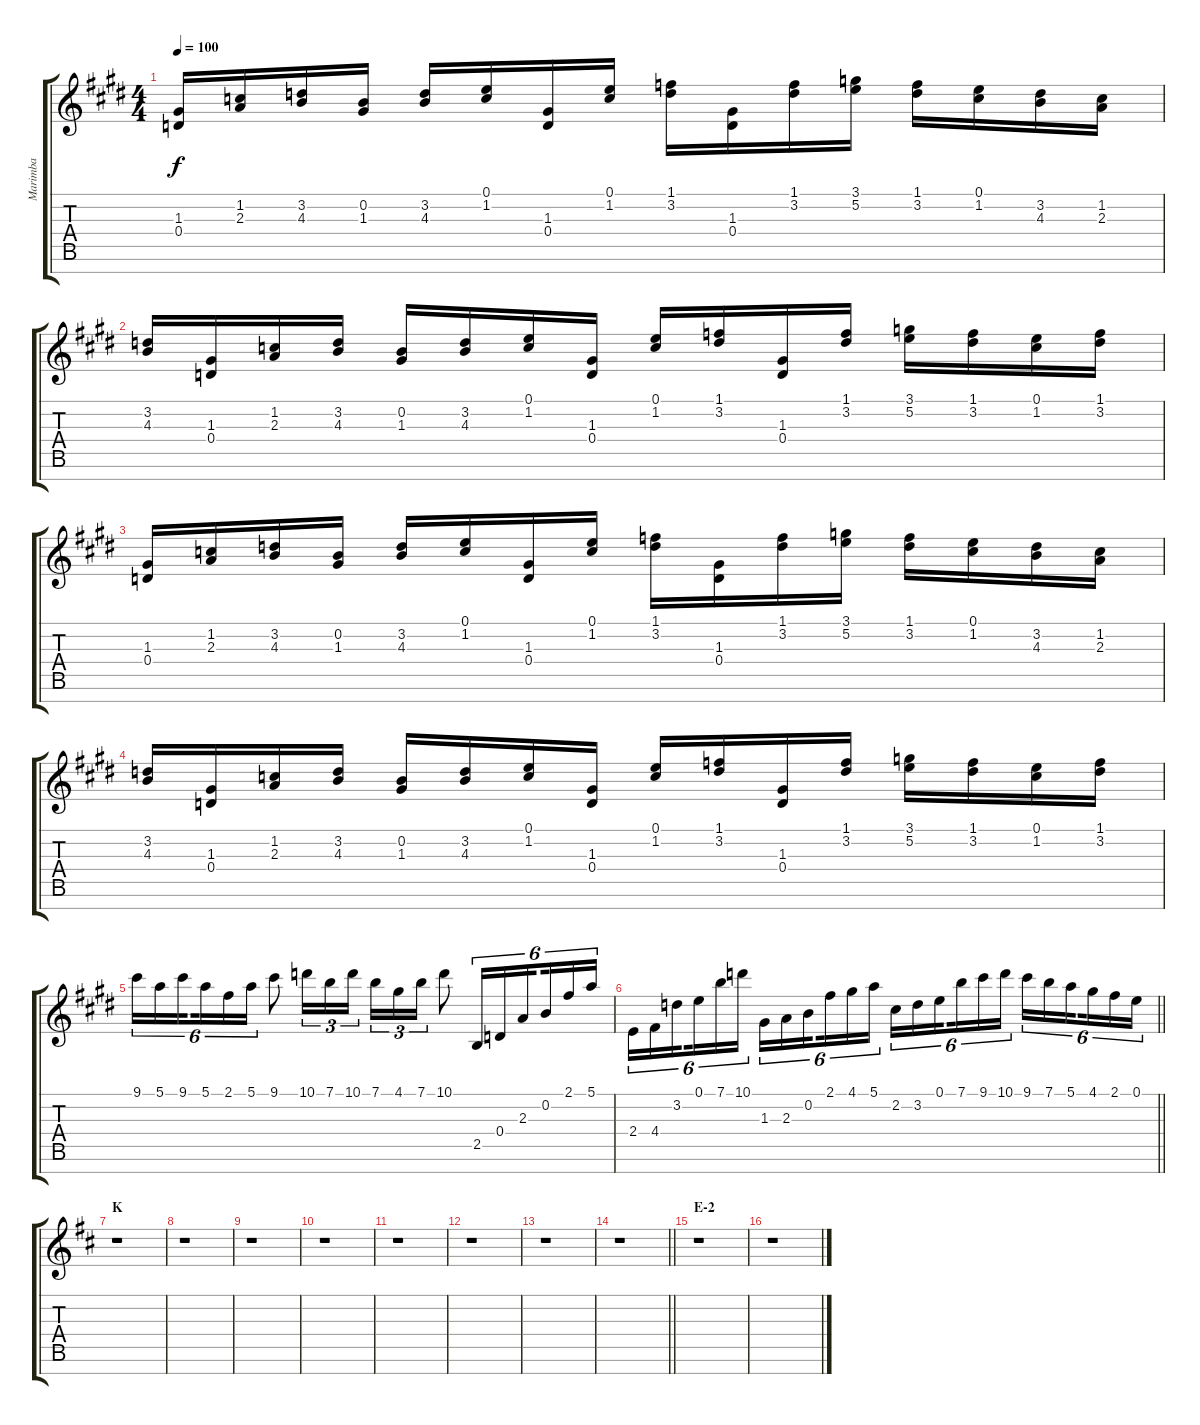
\track ("Marimba" "Marimba") {instrument marimba}
\staff {score tabs}
\tuning (E5 B4 G4 D4 A3 E3 B2) {hide}
\ts (4 4)
\tempo 100
\clef g2
\ks e
(1.3 0.4).16{dy f} (1.2 2.3).16 (3.2 4.3).16 (0.2 1.3).16 (3.2 4.3).16 (0.1 1.2).16 (1.3 0.4).16 (0.1 1.2).16 (1.1 3.2).16 (1.3 0.4).16 (1.1 3.2).16 (3.1 5.2).16 (1.1 3.2).16 (0.1 1.2).16 (3.2 4.3).16 (1.2 2.3).16 |
(3.2 4.3).16 (1.3 0.4).16 (1.2 2.3).16 (3.2 4.3).16 (0.2 1.3).16 (3.2 4.3).16 (0.1 1.2).16 (1.3 0.4).16 (0.1 1.2).16 (1.1 3.2).16 (1.3 0.4).16 (1.1 3.2).16 (3.1 5.2).16 (1.1 3.2).16 (0.1 1.2).16 (1.1 3.2).16 |
(1.3 0.4).16 (1.2 2.3).16 (3.2 4.3).16 (0.2 1.3).16 (3.2 4.3).16 (0.1 1.2).16 (1.3 0.4).16 (0.1 1.2).16 (1.1 3.2).16 (1.3 0.4).16 (1.1 3.2).16 (3.1 5.2).16 (1.1 3.2).16 (0.1 1.2).16 (3.2 4.3).16 (1.2 2.3).16 |
(3.2 4.3).16 (1.3 0.4).16 (1.2 2.3).16 (3.2 4.3).16 (0.2 1.3).16 (3.2 4.3).16 (0.1 1.2).16 (1.3 0.4).16 (0.1 1.2).16 (1.1 3.2).16 (1.3 0.4).16 (1.1 3.2).16 (3.1 5.2).16 (1.1 3.2).16 (0.1 1.2).16 (1.1 3.2).16 |
9.1.16{tu (6 4)} 5.1.16{tu (6 4)} 9.1.16{tu (6 4) beam splitsecondary} 5.1.16{tu (6 4)} 2.1.16{tu (6 4)} 5.1.16{tu (6 4)} 9.1.8 10.1.16{tu (3 2)} 7.1.16{tu (3 2)} 10.1.16{tu (3 2)} 7.1.16{tu (3 2)} 4.1.16{tu (3 2)} 7.1.16{tu (3 2)} 10.1.8 2.5.16{tu (6 4)} 0.4.16{tu (6 4)} 2.3.16{tu (6 4) beam splitsecondary} 0.2.16{tu (6 4)} 2.1.16{tu (6 4)} 5.1.16{tu (6 4)} |
\barLineRight lightlight
2.4.16{tu (6 4)} 4.4.16{tu (6 4)} 3.2.16{tu (6 4) beam splitsecondary} 0.1.16{tu (6 4)} 7.1.16{tu (6 4)} 10.1.16{tu (6 4)} 1.3.16{tu (6 4)} 2.3.16{tu (6 4)} 0.2.16{tu (6 4) beam splitsecondary} 2.1.16{tu (6 4)} 4.1.16{tu (6 4)} 5.1.16{tu (6 4)} 2.2.16{tu (6 4)} 3.2.16{tu (6 4)} 0.1.16{tu (6 4) beam splitsecondary} 7.1.16{tu (6 4)} 9.1.16{tu (6 4)} 10.1.16{tu (6 4)} 9.1.16{tu (6 4)} 7.1.16{tu (6 4)} 5.1.16{tu (6 4) beam splitsecondary} 4.1.16{tu (6 4)} 2.1.16{tu (6 4)} 0.1.16{tu (6 4)} |
\section ("" "K")
\ks d
r.1 |
r.1 |
r.1 |
r.1 |
r.1 |
r.1 |
r.1 |
\barLineRight lightlight
r.1 |
\section ("" "E-2")
r.1 |
r.1
